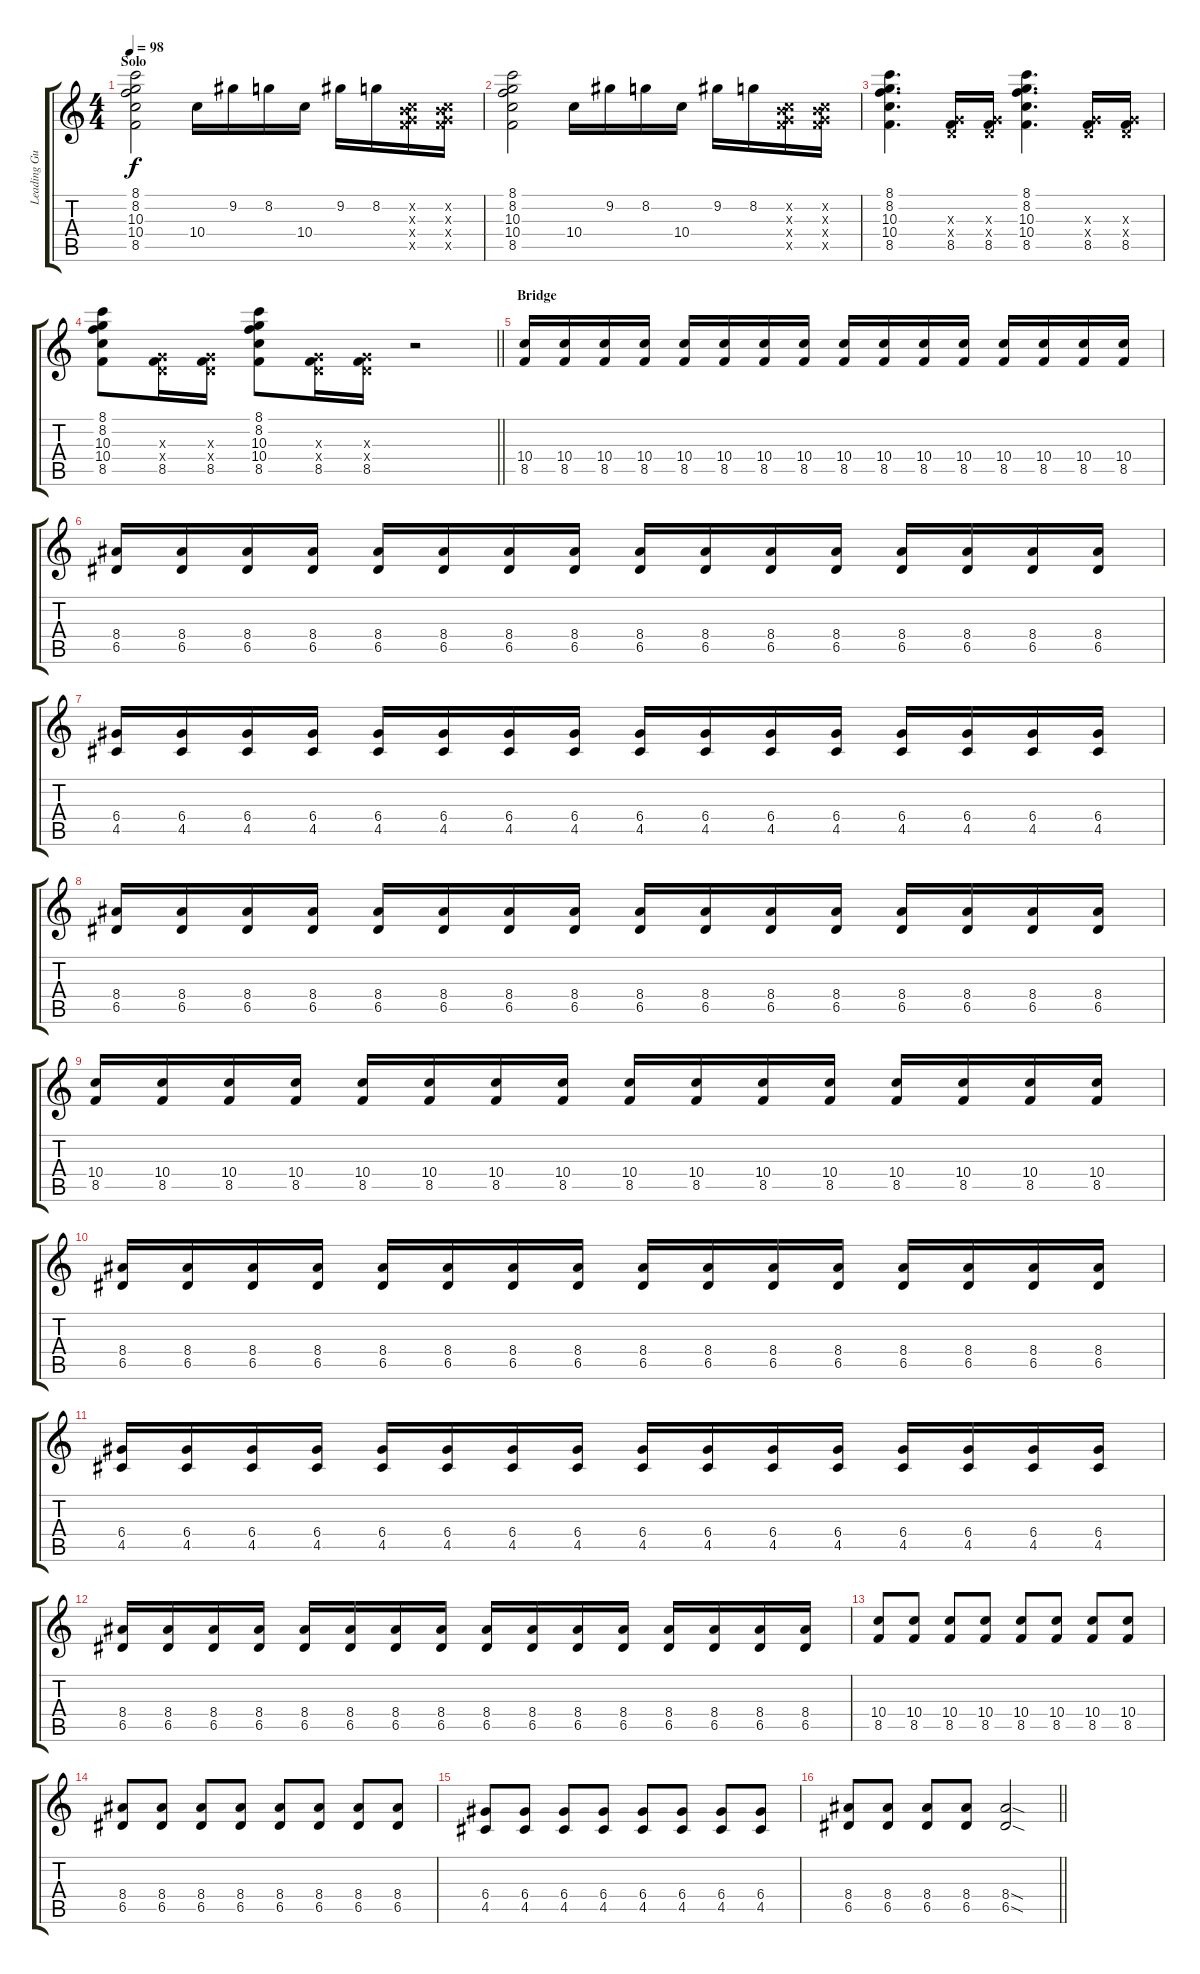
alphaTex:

\track ("Leading Guitar" "Leading Gu") {instrument distortionguitar}
\staff {score tabs}
\tuning (E4 B3 G3 D3 A2 E2) {hide}
\ts (4 4)
\section ("" "Solo")
\tempo 98
\clef g2
\ks c
(8.1{t} 8.2{t} 10.3{t} 10.4{t} 8.5{t}).2{dy f} 10.4.16 9.2.16 8.2.16 10.4.16 9.2.16 8.2.16 (0.2{x} 0.3{x} 10.4{x} 8.5{x}).16 (0.2{x} 0.3{x} 10.4{x} 8.5{x}).16 |
(8.1 8.2 10.3 10.4 8.5).2 10.4.16 9.2.16 8.2.16 10.4.16 9.2.16 8.2.16 (0.2{x} 0.3{x} 10.4{x} 8.5{x}).16 (0.2{x} 0.3{x} 10.4{x} 8.5{x}).16 |
(8.1 8.2 10.3 10.4 8.5).4{d} (0.3{x} 0.4{x} 8.5).16 (0.3{x} 0.4{x} 8.5).16 (8.1 8.2 10.3 10.4 8.5).4{d} (0.3{x} 0.4{x} 8.5).16 (0.3{x} 0.4{x} 8.5).16 |
\barLineRight lightlight
(8.1 8.2 10.3 10.4 8.5).8 (0.3{x} 0.4{x} 8.5).16 (0.3{x} 0.4{x} 8.5).16 (8.1 8.2 10.3 10.4 8.5).8 (0.3{x} 0.4{x} 8.5).16 (0.3{x} 0.4{x} 8.5).16 r.2 |
\section ("" "Bridge")
(10.4 8.5).16 (10.4 8.5).16 (10.4 8.5).16 (10.4 8.5).16 (10.4 8.5).16 (10.4 8.5).16 (10.4 8.5).16 (10.4 8.5).16 (10.4 8.5).16 (10.4 8.5).16 (10.4 8.5).16 (10.4 8.5).16 (10.4 8.5).16 (10.4 8.5).16 (10.4 8.5).16 (10.4 8.5).16 |
(8.4 6.5).16 (8.4 6.5).16 (8.4 6.5).16 (8.4 6.5).16 (8.4 6.5).16 (8.4 6.5).16 (8.4 6.5).16 (8.4 6.5).16 (8.4 6.5).16 (8.4 6.5).16 (8.4 6.5).16 (8.4 6.5).16 (8.4 6.5).16 (8.4 6.5).16 (8.4 6.5).16 (8.4 6.5).16 |
(6.4 4.5).16 (6.4 4.5).16 (6.4 4.5).16 (6.4 4.5).16 (6.4 4.5).16 (6.4 4.5).16 (6.4 4.5).16 (6.4 4.5).16 (6.4 4.5).16 (6.4 4.5).16 (6.4 4.5).16 (6.4 4.5).16 (6.4 4.5).16 (6.4 4.5).16 (6.4 4.5).16 (6.4 4.5).16 |
(8.4 6.5).16 (8.4 6.5).16 (8.4 6.5).16 (8.4 6.5).16 (8.4 6.5).16 (8.4 6.5).16 (8.4 6.5).16 (8.4 6.5).16 (8.4 6.5).16 (8.4 6.5).16 (8.4 6.5).16 (8.4 6.5).16 (8.4 6.5).16 (8.4 6.5).16 (8.4 6.5).16 (8.4 6.5).16 |
(10.4 8.5).16 (10.4 8.5).16 (10.4 8.5).16 (10.4 8.5).16 (10.4 8.5).16 (10.4 8.5).16 (10.4 8.5).16 (10.4 8.5).16 (10.4 8.5).16 (10.4 8.5).16 (10.4 8.5).16 (10.4 8.5).16 (10.4 8.5).16 (10.4 8.5).16 (10.4 8.5).16 (10.4 8.5).16 |
(8.4 6.5).16 (8.4 6.5).16 (8.4 6.5).16 (8.4 6.5).16 (8.4 6.5).16 (8.4 6.5).16 (8.4 6.5).16 (8.4 6.5).16 (8.4 6.5).16 (8.4 6.5).16 (8.4 6.5).16 (8.4 6.5).16 (8.4 6.5).16 (8.4 6.5).16 (8.4 6.5).16 (8.4 6.5).16 |
(6.4 4.5).16 (6.4 4.5).16 (6.4 4.5).16 (6.4 4.5).16 (6.4 4.5).16 (6.4 4.5).16 (6.4 4.5).16 (6.4 4.5).16 (6.4 4.5).16 (6.4 4.5).16 (6.4 4.5).16 (6.4 4.5).16 (6.4 4.5).16 (6.4 4.5).16 (6.4 4.5).16 (6.4 4.5).16 |
(8.4 6.5).16 (8.4 6.5).16 (8.4 6.5).16 (8.4 6.5).16 (8.4 6.5).16 (8.4 6.5).16 (8.4 6.5).16 (8.4 6.5).16 (8.4 6.5).16 (8.4 6.5).16 (8.4 6.5).16 (8.4 6.5).16 (8.4 6.5).16 (8.4 6.5).16 (8.4 6.5).16 (8.4 6.5).16 |
(10.4 8.5).8 (10.4 8.5).8 (10.4 8.5).8 (10.4 8.5).8 (10.4 8.5).8 (10.4 8.5).8 (10.4 8.5).8 (10.4 8.5).8 |
(8.4 6.5).8 (8.4 6.5).8 (8.4 6.5).8 (8.4 6.5).8 (8.4 6.5).8 (8.4 6.5).8 (8.4 6.5).8 (8.4 6.5).8 |
(6.4 4.5).8 (6.4 4.5).8 (6.4 4.5).8 (6.4 4.5).8 (6.4 4.5).8 (6.4 4.5).8 (6.4 4.5).8 (6.4 4.5).8 |
\barLineRight lightlight
(8.4 6.5).8 (8.4 6.5).8 (8.4 6.5).8 (8.4 6.5).8 (8.4{sod} 6.5{sod}).2
